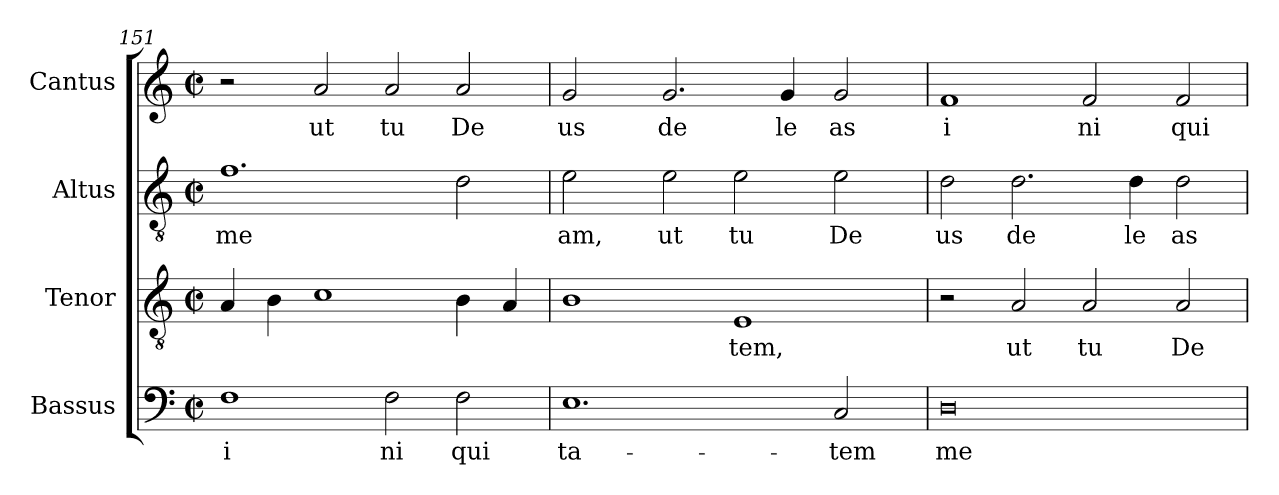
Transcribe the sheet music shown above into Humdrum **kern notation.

**kern	**text	**kern	**text	**kern	**text	**kern	**text
*part4	*part4	*part3	*part3	*part2	*part2	*part1	*part1
*staff4	*staff4	*staff3	*staff3	*staff2	*staff2	*staff1	*staff1
*I"Bassus	*	*I"Tenor	*	*I"Altus	*	*I"Cantus	*
*clefF4	*	*clefGv2	*	*clefGv2	*	*clefG2	*
*k[]	*	*k[]	*	*	*	*k[]	*
*C:	*	*C:	*	*	*	*C:	*
*M2/2	*	*M2/2	*	*M2/2	*	*M2/2	*
*met(c|)	*	*met(c|)	*	*met(c|)	*	*met(c|)	*
=151	=151	=151	=151	=151	=151	=151	=151
!	!LO:LY:b:cj	!	!	!	!LO:LY:b:cj	!	!
1F	i	4A/	.	1.f	me	2r	.
.	.	4B\	.	.	.	.	.
!	!	!	!	!	!	!	!LO:LY:b:cj
.	.	1c	.	.	.	2a/	ut
!	!LO:LY:b:cj	!	!	!	!	!	!LO:LY:b:cj
2F\	ni	.	.	.	.	2a/	tu
!	!LO:LY:b:cj	!	!	!	!	!	!LO:LY:b:cj
2F\	qui	4B\	.	2d\	.	2a/	De
.	.	4A/	.	.	.	.	.
!!LO:LB:g=z
=152	=152	=152	=152	=152	=152	=152	=152
!	!LO:LY:b:cj	!	!	!	!LO:LY:b:cj	!	!LO:LY:b:cj
*	*	*^	*	*	*	*	*
1.E	ta-	1B	4ryy	.	2e\	am,	2g/	us
.	.	.	64ryy	.	.	.	.	.
.	.	.	1ryy	.	.	.	.	.
!	!	!	!	!	!	!LO:LY:b:cj	!	!LO:LY:b:cj
.	.	.	.	.	2e\	ut	2.g/	de
!	!	!	!	!LO:LY:b:cj	!	!LO:LY:b:cj	!	!
.	.	1E	.	tem,	2e\	tu	.	.
!	!	!	!	!	!	!	!	!LO:LY:b:cj
.	.	.	.	.	.	.	4g/	le
.	.	.	2ryy	.	.	.	.	.
!	!LO:LY:b:cj	!	!	!	!	!LO:LY:b:cj	!	!LO:LY:b:cj
2C/	-tem	.	.	.	2e\	De	2g/	as
.	.	.	8...ryy	.	.	.	.	.
=153	=153	=153	=153	=153	=153	=153	=153	=153
!	!LO:LY:b:cj	!	!	!	!	!LO:LY:b:cj	!	!LO:LY:b:cj
*	*	*v	*v	*	*	*	*	*
0D	me-	2r	.	2d\	us	1f	i
!	!	!	!LO:LY:b:cj	!	!LO:LY:b:cj	!	!
.	.	2A/	ut	2.d\	de	.	.
!	!	!	!LO:LY:b:cj	!	!	!	!LO:LY:b:cj
.	.	2A/	tu	.	.	2f/	ni
!	!	!	!	!	!LO:LY:b:cj	!	!
.	.	.	.	4d\	le	.	.
!	!	!	!LO:LY:b:cj	!	!LO:LY:b:cj	!	!LO:LY:b:cj
.	.	2A/	De-	2d\	as	2f/	qui
=	=	=	=	=	=	=	=
*-	*-	*-	*-	*-	*-	*-	*-
